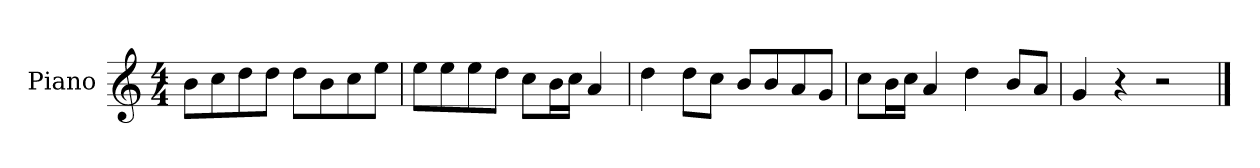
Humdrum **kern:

**kern
*part1
*staff1
*I"Piano
*I'P-no
*clefG2
*k[]
*M4/4
*MM90
=1
8b\L
8cc\
8dd\
8dd\J
8dd\L
8b\
8cc\
8ee\J
=2
8ee\L
8ee\
8ee\
8dd\J
8cc\L
16b\L
16cc\JJ
4a/
=3
4dd\
8dd\L
8cc\J
8b/L
8b/
8a/
8g/J
=4
8cc\L
16b\L
16cc\JJ
4a/
4dd\
8b/L
8a/J
=5
4g/
4r
2r
==
*-
